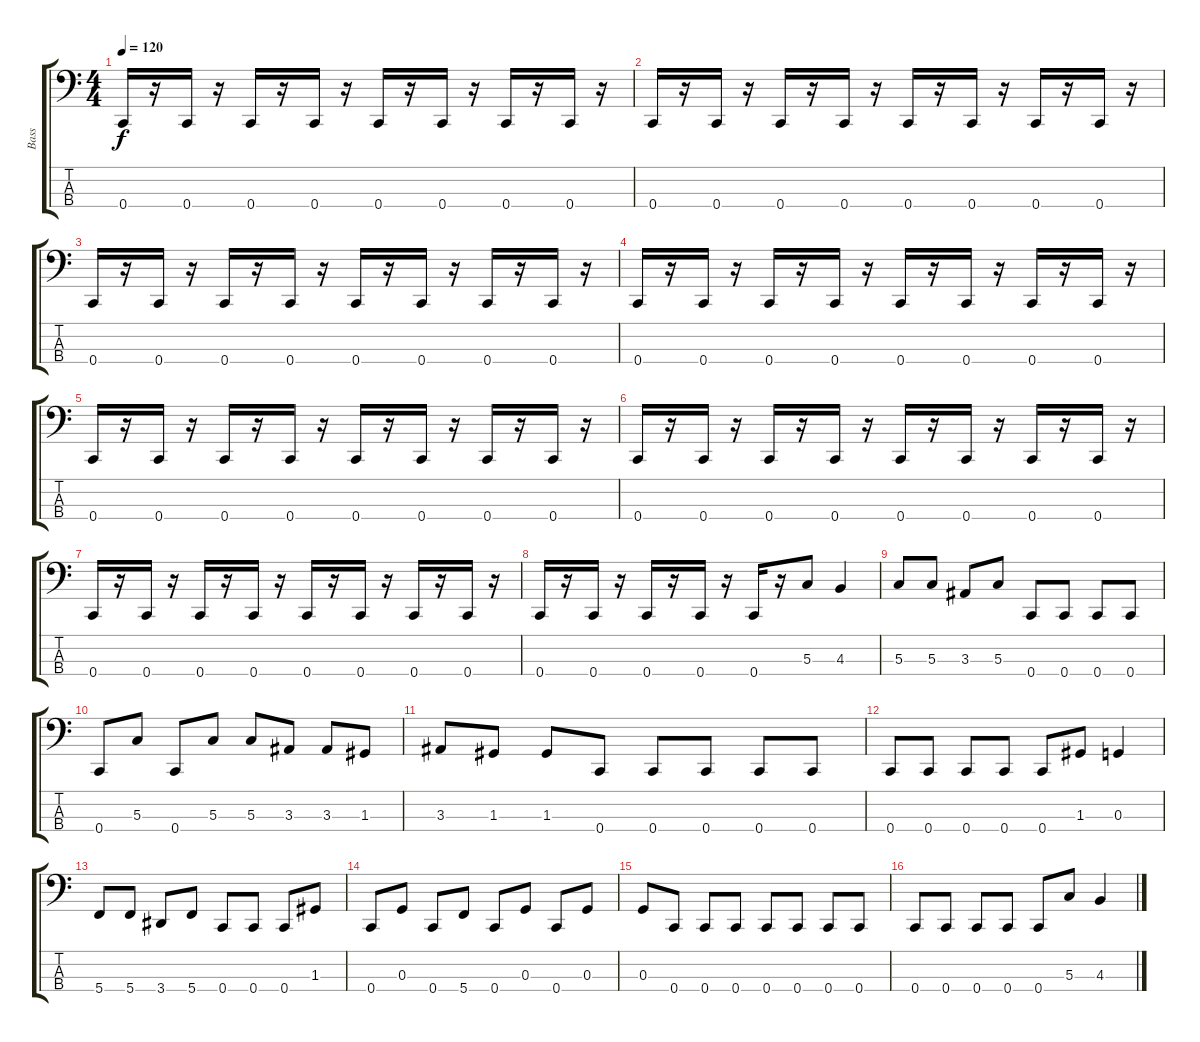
\track ("Bass" "Bass") {instrument electricbasspick}
\staff {score tabs}
\tuning (F2 C2 G1 C1) {hide}
\ts (4 4)
\tempo 120
\clef f4
\ks c
0.4.16{dy f} r.16 0.4.16 r.16 0.4.16 r.16 0.4.16 r.16 0.4.16 r.16 0.4.16 r.16 0.4.16 r.16 0.4.16 r.16 |
0.4.16 r.16 0.4.16 r.16 0.4.16 r.16 0.4.16 r.16 0.4.16 r.16 0.4.16 r.16 0.4.16 r.16 0.4.16 r.16 |
0.4.16 r.16 0.4.16 r.16 0.4.16 r.16 0.4.16 r.16 0.4.16 r.16 0.4.16 r.16 0.4.16 r.16 0.4.16 r.16 |
0.4.16 r.16 0.4.16 r.16 0.4.16 r.16 0.4.16 r.16 0.4.16 r.16 0.4.16 r.16 0.4.16 r.16 0.4.16 r.16 |
0.4.16 r.16 0.4.16 r.16 0.4.16 r.16 0.4.16 r.16 0.4.16 r.16 0.4.16 r.16 0.4.16 r.16 0.4.16 r.16 |
0.4.16 r.16 0.4.16 r.16 0.4.16 r.16 0.4.16 r.16 0.4.16 r.16 0.4.16 r.16 0.4.16 r.16 0.4.16 r.16 |
0.4.16 r.16 0.4.16 r.16 0.4.16 r.16 0.4.16 r.16 0.4.16 r.16 0.4.16 r.16 0.4.16 r.16 0.4.16 r.16 |
0.4.16 r.16 0.4.16 r.16 0.4.16 r.16 0.4.16 r.16 0.4.16 r.16 5.3.8{volume 13 instrument electricbasspick} 4.3.4 |
5.3.8 5.3.8 3.3.8 5.3.8 0.4.8 0.4.8 0.4.8 0.4.8 |
0.4.8 5.3.8 0.4.8 5.3.8 5.3.8 3.3.8 3.3.8 1.3.8 |
3.3.8 1.3.8 1.3.8 0.4.8 0.4.8 0.4.8 0.4.8 0.4.8 |
0.4.8 0.4.8 0.4.8 0.4.8 0.4.8 1.3.8 0.3.4 |
5.4.8 5.4.8 3.4.8 5.4.8 0.4.8 0.4.8 0.4.8 1.3.8 |
0.4.8 0.3.8 0.4.8 5.4.8 0.4.8 0.3.8 0.4.8 0.3.8 |
0.3.8 0.4.8 0.4.8 0.4.8 0.4.8 0.4.8 0.4.8 0.4.8 |
0.4.8 0.4.8 0.4.8 0.4.8 0.4.8 5.3.8 4.3.4
